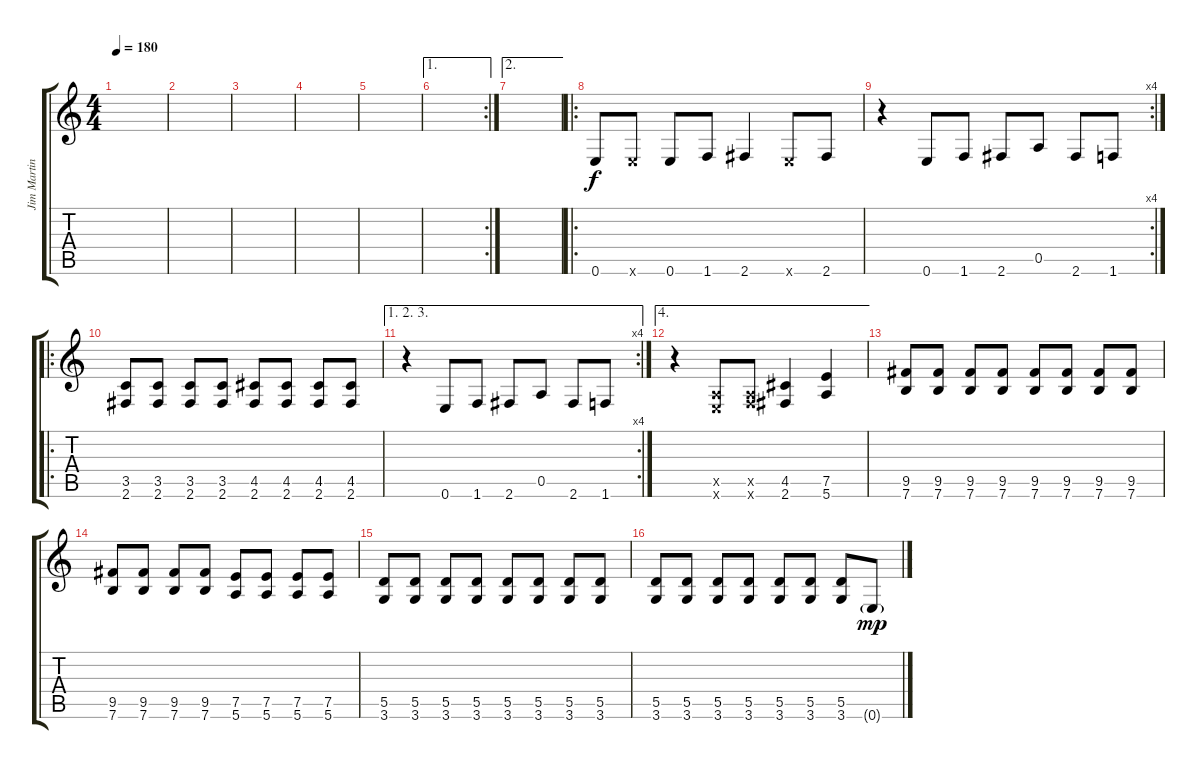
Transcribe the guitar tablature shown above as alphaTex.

\track ("Jim Martin 1" "Jim Martin") {instrument overdrivenguitar}
\staff {score tabs}
\tuning (E4 B3 G3 D3 A2 E2) {hide}
\ts (4 4)
\tempo 180
\clef g2
\ks c
|
|
|
|
|
\ae 1
\rc 2
|
\ae 2
|
\ro
0.6.8 0.6{x}.8 0.6.8 1.6.8 2.6.4 0.6{x}.8 2.6.8 |
\rc 4
r.4 0.6.8 1.6.8 2.6.8 0.5.8 2.6.8 1.6.8 |
\ro
(3.5 2.6).8 (3.5 2.6).8 (3.5 2.6).8 (3.5 2.6).8 (4.5 2.6).8 (4.5 2.6).8 (4.5 2.6).8 (4.5 2.6).8 |
\ae (1 2 3)
\rc 4
r.4 0.6.8 1.6.8 2.6.8 0.5.8 2.6.8 1.6.8 |
\ae 4
r.4 (0.5{x} 0.6{x}).8 (0.5{x} 1.6{x}).8 (4.5 2.6).4 (7.5 5.6).4 |
(9.5 7.6).8 (9.5 7.6).8 (9.5 7.6).8 (9.5 7.6).8 (9.5 7.6).8 (9.5 7.6).8 (9.5 7.6).8 (9.5 7.6).8 |
(9.5 7.6).8 (9.5 7.6).8 (9.5 7.6).8 (9.5 7.6).8 (7.5 5.6).8 (7.5 5.6).8 (7.5 5.6).8 (7.5 5.6).8 |
(5.5 3.6).8 (5.5 3.6).8 (5.5 3.6).8 (5.5 3.6).8 (5.5 3.6).8 (5.5 3.6).8 (5.5 3.6).8 (5.5 3.6).8 |
(5.5 3.6).8 (5.5 3.6).8 (5.5 3.6).8 (5.5 3.6).8 (5.5 3.6).8 (5.5 3.6).8 (5.5 3.6).8 0.6{g}.8{dy mp}
